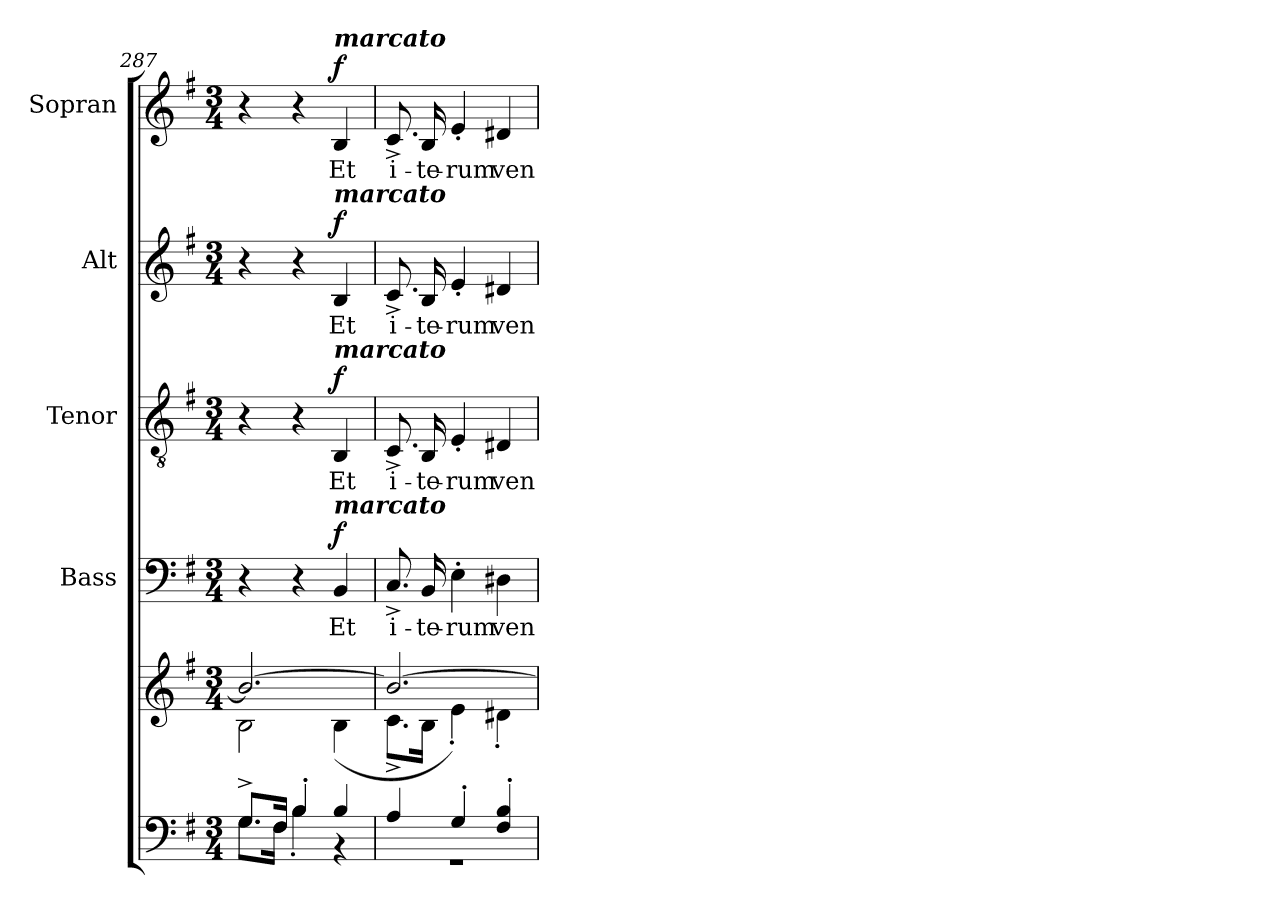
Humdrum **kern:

**kern	**kern	**kern	**text	**dynam	**kern	**text	**dynam	**kern	**text	**dynam	**kern	**text	**dynam
*part5	*part5	*part4	*part4	*part4	*part3	*part3	*part3	*part2	*part2	*part2	*part1	*part1	*part1
*staff6	*staff5	*staff4	*staff4	*staff4	*staff3	*staff3	*staff3	*staff2	*staff2	*staff2	*staff1	*staff1	*staff1
*	*	*I"Bass	*	*	*I"Tenor	*	*	*I"Alt	*	*	*I"Sopran	*	*
*	*	*I'B.	*	*	*I'T.	*	*	*I'A.	*	*	*I'S.	*	*
*clefF4	*clefG2	*clefF4	*	*	*clefGv2	*	*	*clefG2	*	*	*clefG2	*	*
*k[f#]	*k[f#]	*k[f#]	*	*	*k[f#]	*	*	*k[f#]	*	*	*k[f#]	*	*
*G:	*G:	*G:	*	*	*G:	*	*	*G:	*	*	*G:	*	*
*M3/4	*M3/4	*M3/4	*	*	*M3/4	*	*	*M3/4	*	*	*M3/4	*	*
=287	=287	=287	=287	=287	=287	=287	=287	=287	=287	=287	=287	=287	=287
*^	*^	*	*	*	*	*	*	*	*	*	*	*	*
8.G^>/L	8.G\L	2.b/_	2B\	4r	.	.	4r	.	.	4r	.	.	4r	.	.
16F#/Jk	16F#\Jk	.	.	.	.	.	.	.	.	.	.	.	.	.	.
4B'>/	4B'<\	.	.	4r	.	.	4r	.	.	4r	.	.	4r	.	.
!	!	!	!	!	!	!	!	!	!	!	!	!	!LO:TX:a:Bi:t=marcato	!	!
!	!	!	!	!	!	!	!	!	!	!LO:TX:a:Bi:t=marcato	!	!	!	!	!
!	!	!	!	!	!	!	!LO:TX:a:Bi:t=marcato	!	!	!	!	!	!	!	!
!	!	!	!	!LO:TX:a:Bi:t=marcato	!	!	!	!	!	!	!	!	!	!	!
!	!	!	!	!	!LO:LY:b	!LO:DY:a	!	!LO:LY:b	!LO:DY:a	!	!LO:LY:b	!LO:DY:a	!	!LO:LY:b	!LO:DY:a
4B/	4rBB	.	(<4B\	4BB/	Et	f	4BB/	Et	f	4B/	Et	f	4B/	Et	f
=288	=288	=288	=288	=288	=288	=288	=288	=288	=288	=288	=288	=288	=288	=288	=288
!	!LO:N:vis=1	!	!	!	!LO:LY:b	!	!	!LO:LY:b	!	!	!LO:LY:b	!	!	!LO:LY:b	!
4A/	2.rGG	2.b/_	8.c^<\L	8.C^>/	i-	.	8.C^>/	i-	.	8.c^>/	i-	.	8.c^>/	i-	.
!	!	!	!	!	!LO:LY:b	!	!	!LO:LY:b	!	!	!LO:LY:b	!	!	!LO:LY:b	!
.	.	.	16B\Jk	16BB/	-te-	.	16BB/	-te-	.	16B/	-te-	.	16B/	-te-	.
!	!	!	!	!	!LO:LY:b	!	!	!LO:LY:b	!	!	!LO:LY:b	!	!	!LO:LY:b	!
4G'</	.	.	4e'>\)	4E'>\	-rum	.	4E'>/	-rum	.	4e'>/	-rum	.	4e'>/	-rum	.
!	!	!	!	!	!LO:LY:b	!	!	!LO:LY:b	!	!	!LO:LY:b	!	!	!LO:LY:b	!
4F#/'< 4B/'<	.	.	4d#X'>\	4D#X\	ven-	.	4D#X/	ven-	.	4d#X/	ven-	.	4d#X/	ven-	.
*v	*v	*	*	*	*	*	*	*	*	*	*	*	*	*	*
*	*v	*v	*	*	*	*	*	*	*	*	*	*	*	*
=	=	=	=	=	=	=	=	=	=	=	=	=	=
*-	*-	*-	*-	*-	*-	*-	*-	*-	*-	*-	*-	*-	*-
